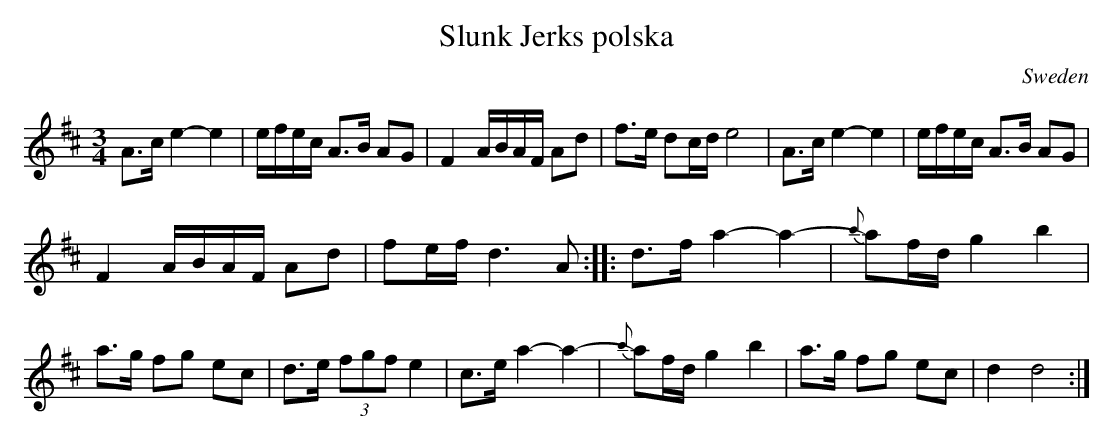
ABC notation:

X:1
T:Slunk Jerks polska
M:3/4
O:Sweden
K:D major
A>c e2-e2 | e/f/e/c/ A>B AG| F2 A/B/A/F/ Ad| f>e dc/d/ e4|\
A>c e2-e2 | e/f/e/c/ A>B AG|
F2 A/B/A/F/ Ad| fe/f/ d3 A::\
d>f a2-a2-|{b}af/d/ g2b2|
a>g fg ec| d>e (3fgf e2|\
c>e a2-a2-|{b}af/d/ g2b2| a>g fg ec| d2 d4:|
